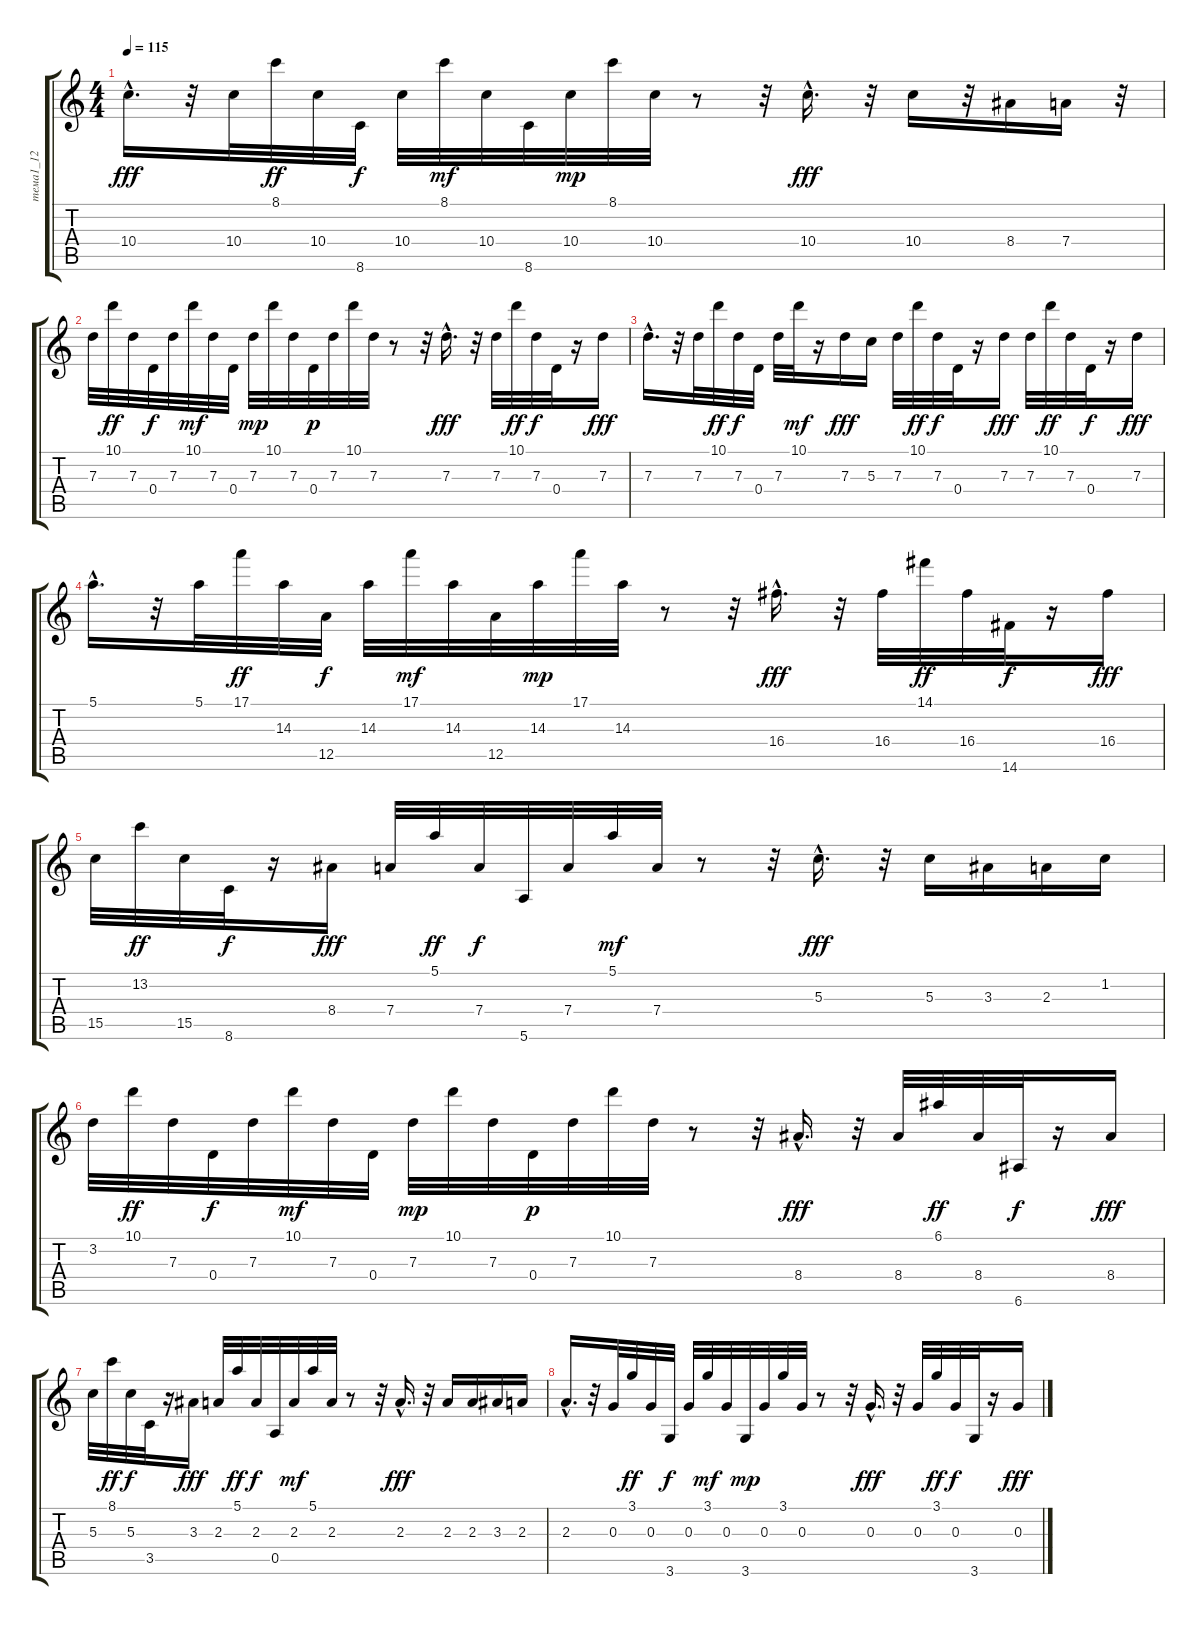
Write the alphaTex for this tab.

\track ("тема1_12" "тема1_12") {instrument overdrivenguitar}
\staff {score tabs}
\tuning (E4 B3 G3 D3 A2 E2) {hide}
\ts (4 4)
\tempo 115
\clef g2
\ks c
10.4{hac}.16{d dy fff} r.32 10.4.32 8.1.32{dy ff} 10.4.32 8.6.32{dy f} 10.4.32 8.1.32{dy mf} 10.4.32 8.6.32 10.4.32{dy mp} 8.1.32 10.4.32 r.8 r.32 10.4{hac}.16{d dy fff} r.32 10.4.16 r.32 8.4.16 7.4.16 r.32 |
7.3.32 10.1.32{dy ff} 7.3.32 0.4.32{dy f} 7.3.32 10.1.32{dy mf} 7.3.32 0.4.32 7.3.32{dy mp} 10.1.32 7.3.32 0.4.32{dy p} 7.3.32 10.1.32 7.3.32 r.8 r.32 7.3{hac}.16{d dy fff} r.32 7.3.32 10.1.32{dy ff} 7.3.32{dy f} 0.4.32 r.16 7.3.16{dy fff} |
7.3{hac}.16{d} r.32 7.3.32 10.1.32{dy ff} 7.3.32{dy f} 0.4.32 7.3.32 10.1.32{dy mf} r.16 7.3.16{dy fff} 5.3.16 7.3.32 10.1.32{dy ff} 7.3.32{dy f} 0.4.32 r.16 7.3.16{dy fff} 7.3.32 10.1.32{dy ff} 7.3.32 0.4.32{dy f} r.16 7.3.16{dy fff} |
5.1{hac}.16{d} r.32 5.1.32 17.1.32{dy ff} 14.3.32 12.5.32{dy f} 14.3.32 17.1.32{dy mf} 14.3.32 12.5.32 14.3.32{dy mp} 17.1.32 14.3.32 r.8 r.32 16.4{hac}.16{d dy fff} r.32 16.4.32 14.1.32{dy ff} 16.4.32 14.6.32{dy f} r.16 16.4.16{dy fff} |
15.5.32 13.2.32{dy ff} 15.5.32 8.6.32{dy f} r.16 8.4.16{dy fff} 7.4.32 5.1.32{dy ff} 7.4.32{dy f} 5.6.32 7.4.32 5.1.32{dy mf} 7.4.32 r.8 r.32 5.3{hac}.16{d dy fff} r.32 5.3.16 3.3.16 2.3.16 1.2.16 |
3.2.32 10.1.32{dy ff} 7.3.32 0.4.32{dy f} 7.3.32 10.1.32{dy mf} 7.3.32 0.4.32 7.3.32{dy mp} 10.1.32 7.3.32 0.4.32{dy p} 7.3.32 10.1.32 7.3.32 r.8 r.32 8.4{hac}.16{d dy fff} r.32 8.4.32 6.1.32{dy ff} 8.4.32 6.6.32{dy f} r.16 8.4.16{dy fff} |
5.3.32 8.1.32{dy ff} 5.3.32{dy f} 3.5.32 r.16 3.3.16{dy fff} 2.3.32 5.1.32{dy ff} 2.3.32{dy f} 0.5.32 2.3.32{dy mf} 5.1.32 2.3.32 r.8 r.32 2.3{hac}.16{d dy fff} r.32 2.3.16 2.3.16 3.3.16 2.3.16 |
2.3{hac}.16{d} r.32 0.3.32 3.1.32{dy ff} 0.3.32 3.6.32{dy f} 0.3.32 3.1.32{dy mf} 0.3.32 3.6.32{dy mp} 0.3.32 3.1.32 0.3.32 r.8 r.32 0.3{hac}.16{d dy fff} r.32 0.3.32 3.1.32{dy ff} 0.3.32{dy f} 3.6.32 r.16 0.3.16{dy fff}
